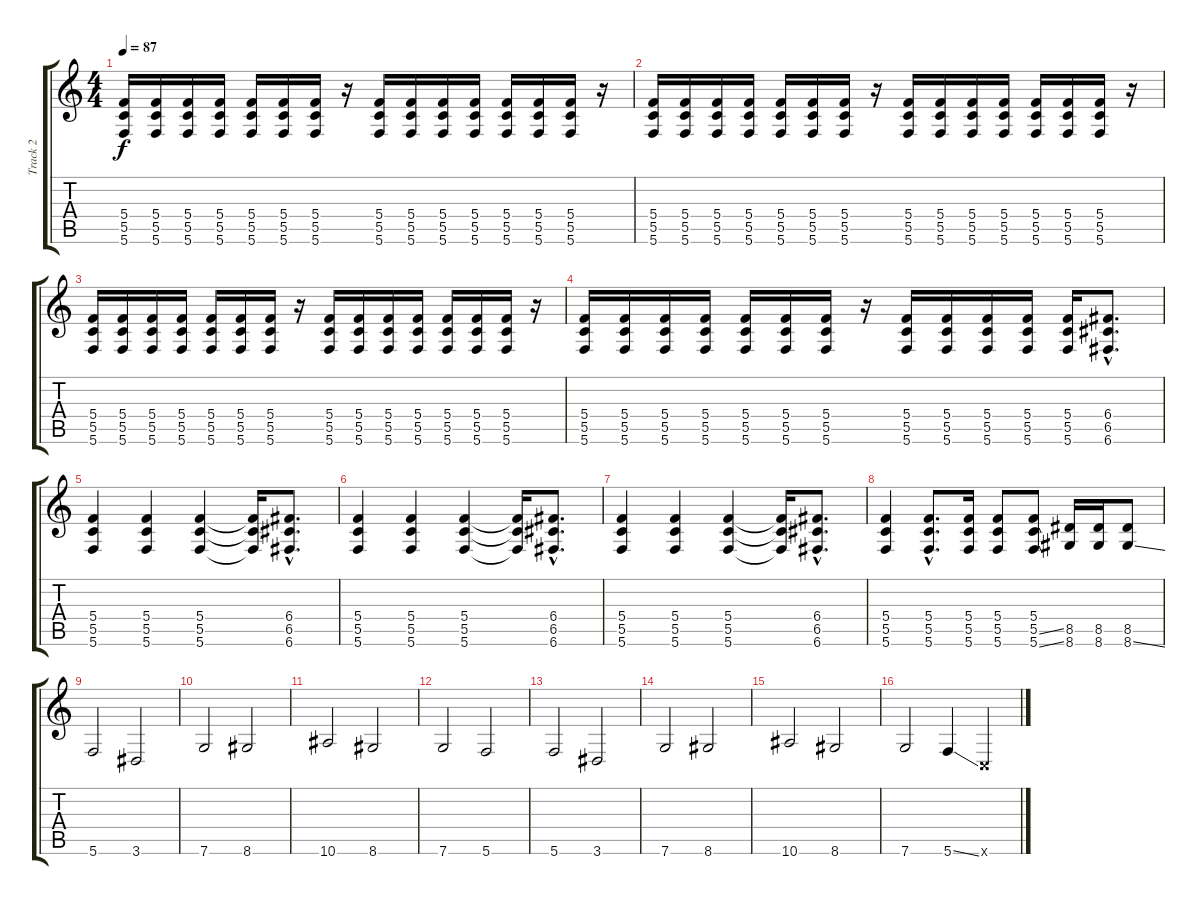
\track ("Track 2" "Track 2") {instrument distortionguitar}
\staff {score tabs}
\tuning (D4 A3 F3 C3 G2 C2) {hide}
\ts (4 4)
\tempo 87
\clef g2
\ks c
(5.4 5.5 5.6).16{dy f volume 13} (5.4 5.5 5.6).16 (5.4 5.5 5.6).16 (5.4 5.5 5.6).16 (5.4 5.5 5.6).16 (5.4 5.5 5.6).16 (5.4 5.5 5.6).16 r.16 (5.4 5.5 5.6).16 (5.4 5.5 5.6).16 (5.4 5.5 5.6).16 (5.4 5.5 5.6).16 (5.4 5.5 5.6).16 (5.4 5.5 5.6).16 (5.4 5.5 5.6).16 r.16 |
(5.4 5.5 5.6).16 (5.4 5.5 5.6).16 (5.4 5.5 5.6).16 (5.4 5.5 5.6).16 (5.4 5.5 5.6).16 (5.4 5.5 5.6).16 (5.4 5.5 5.6).16 r.16 (5.4 5.5 5.6).16 (5.4 5.5 5.6).16 (5.4 5.5 5.6).16 (5.4 5.5 5.6).16 (5.4 5.5 5.6).16 (5.4 5.5 5.6).16 (5.4 5.5 5.6).16 r.16 |
(5.4 5.5 5.6).16 (5.4 5.5 5.6).16 (5.4 5.5 5.6).16 (5.4 5.5 5.6).16 (5.4 5.5 5.6).16 (5.4 5.5 5.6).16 (5.4 5.5 5.6).16 r.16 (5.4 5.5 5.6).16 (5.4 5.5 5.6).16 (5.4 5.5 5.6).16 (5.4 5.5 5.6).16 (5.4 5.5 5.6).16 (5.4 5.5 5.6).16 (5.4 5.5 5.6).16 r.16 |
(5.4 5.5 5.6).16 (5.4 5.5 5.6).16 (5.4 5.5 5.6).16 (5.4 5.5 5.6).16 (5.4 5.5 5.6).16 (5.4 5.5 5.6).16 (5.4 5.5 5.6).16 r.16 (5.4 5.5 5.6).16 (5.4 5.5 5.6).16 (5.4 5.5 5.6).16 (5.4 5.5 5.6).16 (5.4 5.5 5.6).16 (6.4{hac} 6.5{hac} 6.6{hac}).8{d} |
(5.4 5.5 5.6).4 (5.4 5.5 5.6).4 (5.4 5.5 5.6).4 (5.4{t} 5.5{t} 5.6{t}).16 (6.4{hac} 6.5{hac} 6.6{hac}).8{d} |
(5.4 5.5 5.6).4 (5.4 5.5 5.6).4 (5.4 5.5 5.6).4 (5.4{t} 5.5{t} 5.6{t}).16 (6.4{hac} 6.5{hac} 6.6{hac}).8{d} |
(5.4 5.5 5.6).4 (5.4 5.5 5.6).4 (5.4 5.5 5.6).4 (5.4{t} 5.5{t} 5.6{t}).16 (6.4{hac} 6.5{hac} 6.6{hac}).8{d} |
(5.4 5.5 5.6).4 (5.4{hac} 5.5{hac} 5.6{hac}).8{d} (5.4 5.5 5.6).16 (5.4 5.5 5.6).8 (5.4 5.5{ss} 5.6{ss}).8 (8.5 8.6).16 (8.5 8.6).16 (8.5 8.6{ss}).8 |
5.6.2{volume 10} 3.6.2 |
7.6.2 8.6.2 |
10.6.2 8.6.2 |
7.6.2 5.6.2 |
5.6.2 3.6.2 |
7.6.2 8.6.2 |
10.6.2 8.6.2 |
7.6.2 5.6{ss}.4 0.6{x}.4
